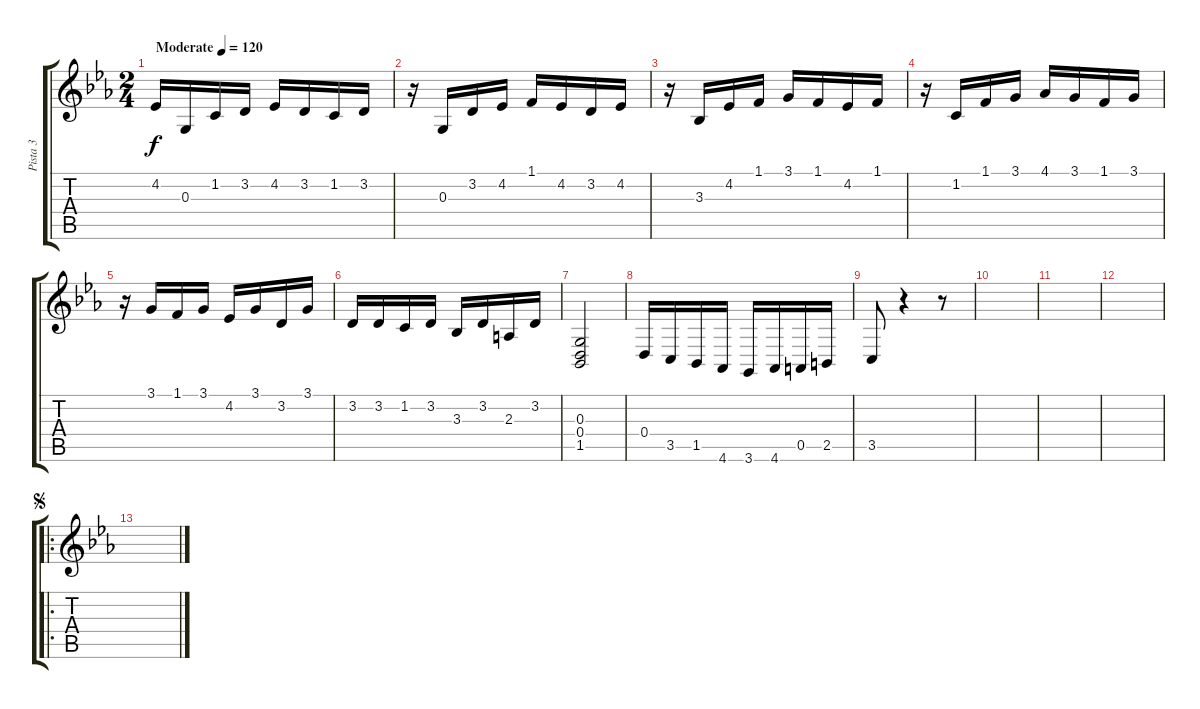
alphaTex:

\track ("Pista 3" "Pista 3") {instrument stringensemble1}
\staff {score tabs}
\tuning (E4 B3 G3 D3 A2 E2) {hide}
\ts (2 4)
\tempo (120 "Moderate")
\clef g2
\ks cminor
4.2.16{dy f instrument stringensemble1} 0.3.16 1.2.16 3.2.16 4.2.16 3.2.16 1.2.16 3.2.16 |
r.16 0.3.16 3.2.16 4.2.16 1.1.16 4.2.16 3.2.16 4.2.16 |
r.16 3.3.16 4.2.16 1.1.16 3.1.16 1.1.16 4.2.16 1.1.16 |
r.16 1.2.16 1.1.16 3.1.16 4.1.16 3.1.16 1.1.16 3.1.16 |
r.16 3.1.16 1.1.16 3.1.16 4.2.16 3.1.16 3.2.16 3.1.16 |
3.2.16 3.2.16 1.2.16 3.2.16 3.3.16 3.2.16 2.3.16 3.2.16 |
(0.3 0.4 1.5).2 |
0.4.16 3.5.16 1.5.16 4.6.16 3.6.16 4.6.16 0.5.16 2.5.16 |
3.5.8 r.4 r.8 |
|
|
|
\ro
\jump segno
